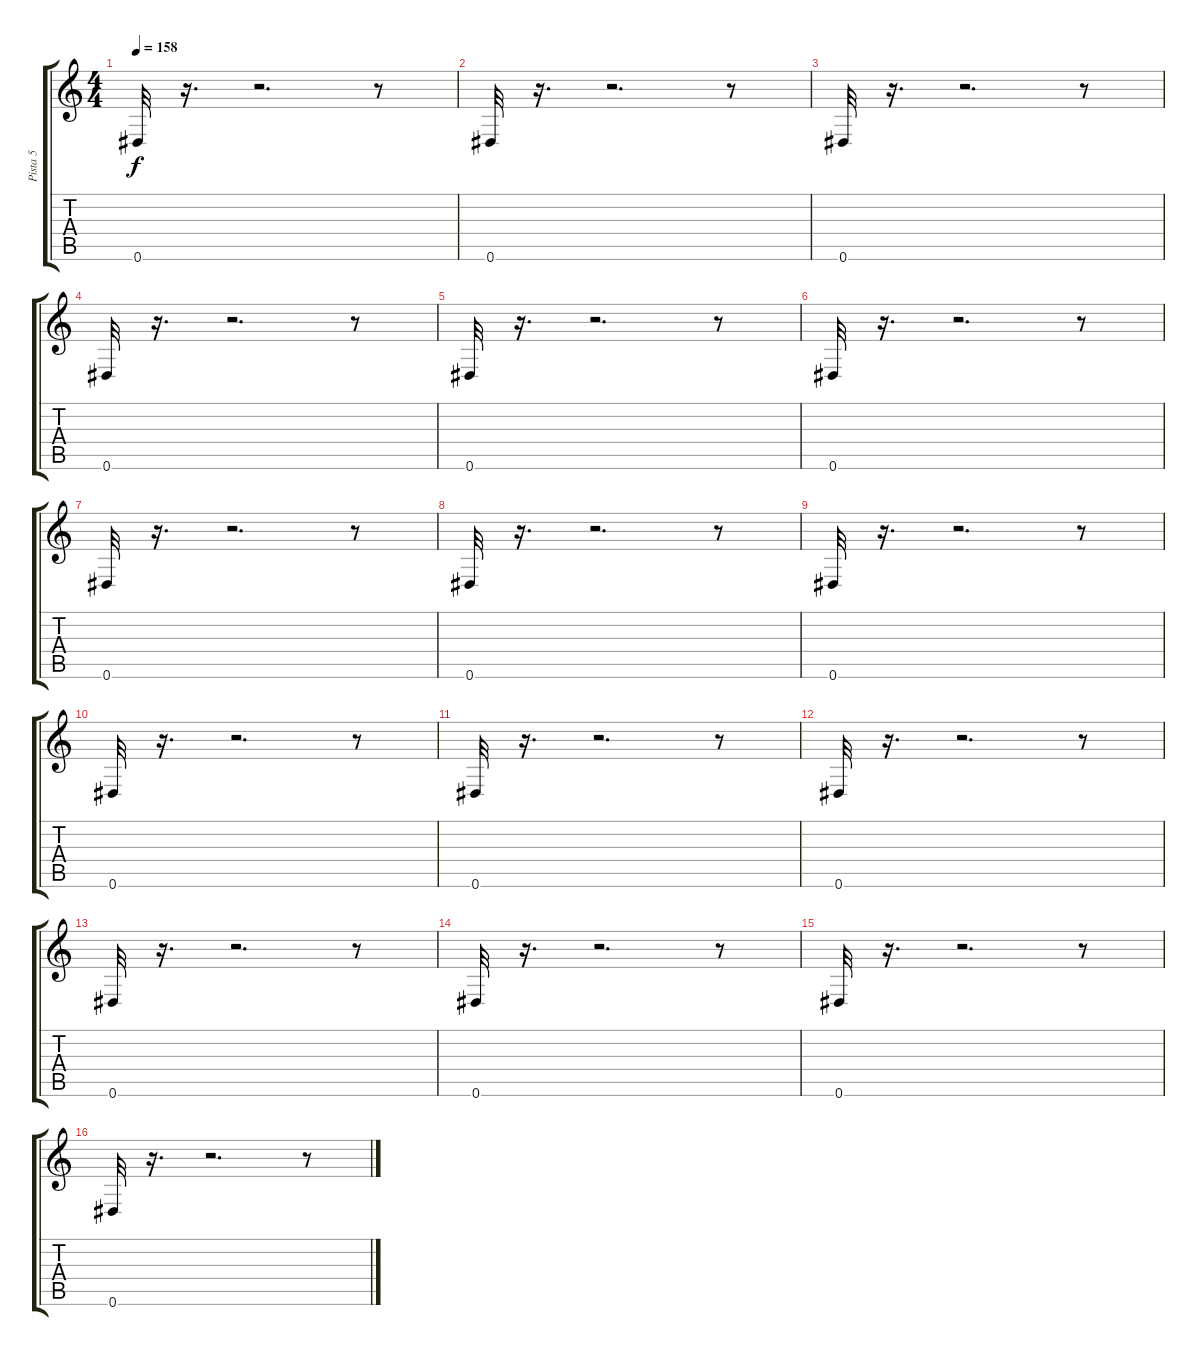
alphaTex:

\track ("Pista 5" "Pista 5") {instrument overdrivenguitar}
\staff {score tabs}
\tuning (Eb4 Bb3 Gb3 Db3 Ab2 Eb2) {hide}
\ts (4 4)
\tempo 158
\clef g2
\ks c
0.6.32{dy f} r.16{d} r.2{d} r.8 |
0.6.32 r.16{d} r.2{d} r.8 |
0.6.32 r.16{d} r.2{d} r.8 |
0.6.32 r.16{d} r.2{d} r.8 |
0.6.32 r.16{d} r.2{d} r.8 |
0.6.32 r.16{d} r.2{d} r.8 |
0.6.32 r.16{d} r.2{d} r.8 |
0.6.32 r.16{d} r.2{d} r.8 |
0.6.32 r.16{d} r.2{d} r.8 |
0.6.32 r.16{d} r.2{d} r.8 |
0.6.32 r.16{d} r.2{d} r.8 |
0.6.32 r.16{d} r.2{d} r.8 |
0.6.32 r.16{d} r.2{d} r.8 |
0.6.32 r.16{d} r.2{d} r.8 |
0.6.32 r.16{d} r.2{d} r.8 |
0.6.32 r.16{d} r.2{d} r.8
